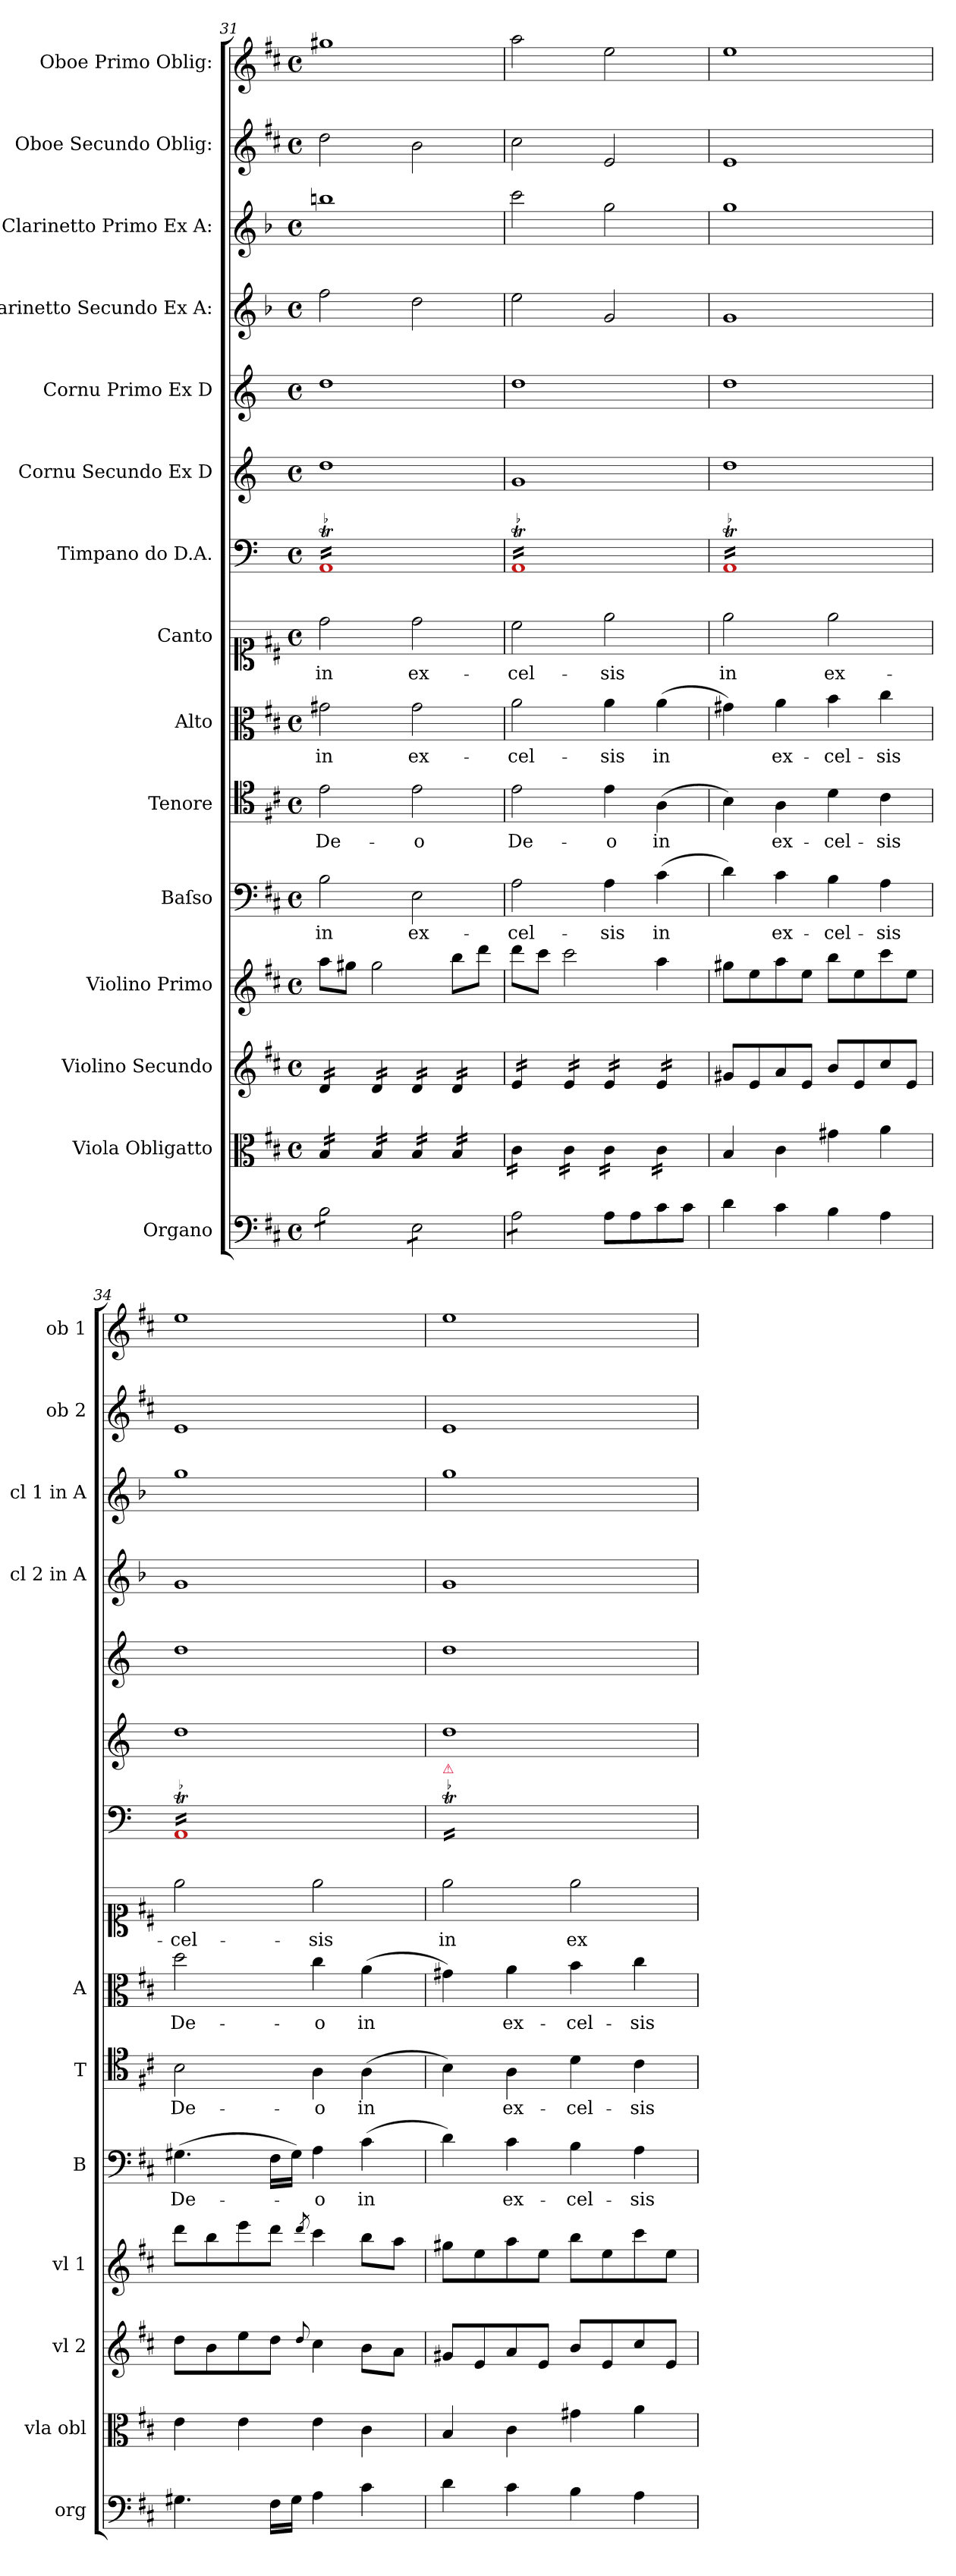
**kern	**kern	**kern	**kern	**kern	**text	**kern	**text	**kern	**text	**kern	**text	**kern	**kern	**kern	**kern	**kern	**kern	**kern
*part15	*part14	*part13	*part12	*part11	*part11	*part10	*part10	*part9	*part9	*part8	*part8	*part7	*part6	*part5	*part4	*part3	*part2	*part1
*staff15	*staff14	*staff13	*staff12	*staff11	*staff11	*staff10	*staff10	*staff9	*staff9	*staff8	*staff8	*staff7	*staff6	*staff5	*staff4	*staff3	*staff2	*staff1
*I"Organo	*I"Viola Obligatto	*I"Violino Secundo	*I"Violino Primo	*I"Baſso	*	*I"Tenore	*	*I"Alto	*	*I"Canto	*	*I"Timpano do D.A.	*I"Cornu Secundo Ex D	*I"Cornu Primo Ex D	*I"Clarinetto Secundo Ex A:	*I"Clarinetto Primo Ex A:	*I"Oboe Secundo Oblig:	*I"Oboe Primo Oblig:
*I'org	*I'vla obl	*I'vl 2	*I'vl 1	*I'B	*	*I'T	*	*I'A	*	*	*	*	*	*	*I'cl 2 in A	*I'cl 1 in A	*I'ob 2	*I'ob 1
*clefF4	*clefC3	*clefG2	*clefG2	*clefF4	*	*clefC4	*	*clefC3	*	*clefC1	*	*clefF4	*clefG2	*clefG2	*clefG2	*clefG2	*clefG2	*clefG2
*	*	*	*	*	*	*	*	*	*	*	*	*	*ITrd6c10	*ITrd6c10	*ITrd2c3	*ITrd2c3	*	*
*k[f#c#]	*k[f#c#]	*k[f#c#]	*k[f#c#]	*k[f#c#]	*	*k[f#c#]	*	*k[f#c#]	*	*k[f#c#]	*	*k[]	*k[f#c#]	*k[f#c#]	*k[f#c#]	*k[f#c#]	*k[f#c#]	*k[f#c#]
*D:	*D:	*D:	*D:	*D:	*	*D:	*	*D:	*	*D:	*	*	*D:	*D:	*D:	*D:	*D:	*D:
*M4/4	*M4/4	*M4/4	*M4/4	*M4/4	*	*M4/4	*	*M4/4	*	*M4/4	*	*M4/4	*M4/4	*M4/4	*M4/4	*M4/4	*M4/4	*M4/4
*met(c)	*met(c)	*met(c)	*met(c)	*met(c)	*	*met(c)	*	*met(c)	*	*met(c)	*	*met(c)	*met(c)	*met(c)	*met(c)	*met(c)	*met(c)	*met(c)
=31	=31	=31	=31	=31	=31	=31	=31	=31	=31	=31	=31	=31	=31	=31	=31	=31	=31	=31
*tremolo	*	*	*	*	*	*	*	*	*	*	*	*	*	*	*	*	*	*
*	*tremolo	*	*	*	*	*	*	*	*	*	*	*	*	*	*	*	*	*
*	*	*tremolo	*	*	*	*	*	*	*	*	*	*	*	*	*	*	*	*
*	*	*	*	*	*	*	*	*	*	*	*	*tremolo	*	*	*	*	*	*
8B\L	16B/LL	16d/LL	8aa\L	2B\	in	2e\	De-	2g#X\	in	2dd\	in	16Rft/LL	1e	1e	2dd\	1gg#X	2dd\	1gg#X
.	16B/	16d/	.	.	.	.	.	.	.	.	.	16Rft/	.	.	.	.	.	.
8B\	16B/	16d/	8gg#X\J	.	.	.	.	.	.	.	.	16Rft/	.	.	.	.	.	.
.	16B/JJ	16d/JJ	.	.	.	.	.	.	.	.	.	16Rft/	.	.	.	.	.	.
8B\	16B/LL	16d/LL	2gg#\	.	.	.	.	.	.	.	.	16Rft/	.	.	.	.	.	.
.	16B/	16d/	.	.	.	.	.	.	.	.	.	16Rft/	.	.	.	.	.	.
8B\J	16B/	16d/	.	.	.	.	.	.	.	.	.	16Rft/	.	.	.	.	.	.
.	16B/JJ	16d/JJ	.	.	.	.	.	.	.	.	.	16Rft/	.	.	.	.	.	.
8E\L	16B/LL	16d/LL	.	2E\	ex-	2e\	-o	2g#\	ex-	2dd\	ex-	16Rft/	.	.	2b\	.	2b\	.
.	16B/	16d/	.	.	.	.	.	.	.	.	.	16Rft/	.	.	.	.	.	.
8E\	16B/	16d/	.	.	.	.	.	.	.	.	.	16Rft/	.	.	.	.	.	.
.	16B/JJ	16d/JJ	.	.	.	.	.	.	.	.	.	16Rft/	.	.	.	.	.	.
8E\	16B/LL	16d/LL	8bb\L	.	.	.	.	.	.	.	.	16Rft/	.	.	.	.	.	.
.	16B/	16d/	.	.	.	.	.	.	.	.	.	16Rft/	.	.	.	.	.	.
8E\J	16B/	16d/	8ddd\J	.	.	.	.	.	.	.	.	16Rft/	.	.	.	.	.	.
.	16B/JJ	16d/JJ	.	.	.	.	.	.	.	.	.	16Rft/JJ	.	.	.	.	.	.
=32	=32	=32	=32	=32	=32	=32	=32	=32	=32	=32	=32	=32	=32	=32	=32	=32	=32	=32
!	!	!	!	!	!	!	!LO:LY:i	!	!	!	!	!	!	!	!	!	!	!
8A\L	16c#\LL	16e/LL	8ddd\L	2A\	-cel-	2e\	De-	2a\	-cel-	2cc#\	-cel-	16Rft/LL	1A	1e	2cc#\	2aa\	2cc#\	2aa\
.	16c#\	16e/	.	.	.	.	.	.	.	.	.	16Rft/	.	.	.	.	.	.
8A\	16c#\	16e/	8ccc#\J	.	.	.	.	.	.	.	.	16Rft/	.	.	.	.	.	.
.	16c#\JJ	16e/JJ	.	.	.	.	.	.	.	.	.	16Rft/	.	.	.	.	.	.
8A\	16c#\LL	16e/LL	2ccc#\	.	.	.	.	.	.	.	.	16Rft/	.	.	.	.	.	.
.	16c#\	16e/	.	.	.	.	.	.	.	.	.	16Rft/	.	.	.	.	.	.
8A\J	16c#\	16e/	.	.	.	.	.	.	.	.	.	16Rft/	.	.	.	.	.	.
*Xtremolo	*	*	*	*	*	*	*	*	*	*	*	*	*	*	*	*	*	*
.	16c#\JJ	16e/JJ	.	.	.	.	.	.	.	.	.	16Rft/	.	.	.	.	.	.
!	!	!	!	!	!	!	!LO:LY:i	!	!	!	!	!	!	!	!	!	!	!
8A\L	16c#\LL	16e/LL	.	4A\	-sis	4e\	-o	4a\	-sis	2ee\	-sis	16Rft/	.	.	2e/	2ee\	2e/	2ee\
.	16c#\	16e/	.	.	.	.	.	.	.	.	.	16Rft/	.	.	.	.	.	.
8A\	16c#\	16e/	.	.	.	.	.	.	.	.	.	16Rft/	.	.	.	.	.	.
.	16c#\JJ	16e/JJ	.	.	.	.	.	.	.	.	.	16Rft/	.	.	.	.	.	.
8c#\	16c#\LL	16e/LL	4aa\	(4c#\	in	(4A\	in	(4a\	in	.	.	16Rft/	.	.	.	.	.	.
.	16c#\	16e/	.	.	.	.	.	.	.	.	.	16Rft/	.	.	.	.	.	.
8c#\J	16c#\	16e/	.	.	.	.	.	.	.	.	.	16Rft/	.	.	.	.	.	.
.	16c#\JJ	16e/JJ	.	.	.	.	.	.	.	.	.	16Rft/JJ	.	.	.	.	.	.
*	*	*Xtremolo	*	*	*	*	*	*	*	*	*	*	*	*	*	*	*	*
*	*Xtremolo	*	*	*	*	*	*	*	*	*	*	*	*	*	*	*	*	*
=33	=33	=33	=33	=33	=33	=33	=33	=33	=33	=33	=33	=33	=33	=33	=33	=33	=33	=33
!	!	!	!	!	!	!	!	!	!	!	!LO:LY:i	!	!	!	!	!	!	!
4d\	4B/	8g#X/L	8gg#X\L	4d\)	.	4B\)	.	4g#X\)	.	2ee\	in	16Rft/LL	1e	1e	1e	1ee	1e	1ee
.	.	.	.	.	.	.	.	.	.	.	.	16Rft/	.	.	.	.	.	.
.	.	8e/	8ee\	.	.	.	.	.	.	.	.	16Rft/	.	.	.	.	.	.
.	.	.	.	.	.	.	.	.	.	.	.	16Rft/	.	.	.	.	.	.
4c#\	4c#\	8a/	8aa\	4c#\	ex-	4A\	ex-	4a\	ex-	.	.	16Rft/	.	.	.	.	.	.
.	.	.	.	.	.	.	.	.	.	.	.	16Rft/	.	.	.	.	.	.
.	.	8e/J	8ee\J	.	.	.	.	.	.	.	.	16Rft/	.	.	.	.	.	.
.	.	.	.	.	.	.	.	.	.	.	.	16Rft/	.	.	.	.	.	.
!	!	!	!	!	!	!	!	!	!	!	!LO:LY:i	!	!	!	!	!	!	!
4B\	4g#X\	8b/L	8bb\L	4B\	-cel-	4d\	-cel-	4b\	-cel-	2ee\	ex-	16Rft/	.	.	.	.	.	.
.	.	.	.	.	.	.	.	.	.	.	.	16Rft/	.	.	.	.	.	.
.	.	8e/	8ee\	.	.	.	.	.	.	.	.	16Rft/	.	.	.	.	.	.
.	.	.	.	.	.	.	.	.	.	.	.	16Rft/	.	.	.	.	.	.
4A\	4a\	8cc#/	8ccc#\	4A\	-sis	4c#\	-sis	4cc#\	-sis	.	.	16Rft/	.	.	.	.	.	.
.	.	.	.	.	.	.	.	.	.	.	.	16Rft/	.	.	.	.	.	.
.	.	8e/J	8ee\J	.	.	.	.	.	.	.	.	16Rft/	.	.	.	.	.	.
.	.	.	.	.	.	.	.	.	.	.	.	16Rft/JJ	.	.	.	.	.	.
=34	=34	=34	=34	=34	=34	=34	=34	=34	=34	=34	=34	=34	=34	=34	=34	=34	=34	=34
!	!	!	!	!	!	!	!	!	!	!	!LO:LY:i	!	!	!	!	!	!	!
4.G#X\	4e\	8dd\L	8ddd\L	(4.G#X\	De-	2B\	De-	2dd\	De-	2ee\	-cel-	16Rft/LL	1e	1e	1e	1ee	1e	1ee
.	.	.	.	.	.	.	.	.	.	.	.	16Rft/	.	.	.	.	.	.
.	.	8b\	8bb\	.	.	.	.	.	.	.	.	16Rft/	.	.	.	.	.	.
.	.	.	.	.	.	.	.	.	.	.	.	16Rft/	.	.	.	.	.	.
.	4e\	8ee\	8eee\	.	.	.	.	.	.	.	.	16Rft/	.	.	.	.	.	.
.	.	.	.	.	.	.	.	.	.	.	.	16Rft/	.	.	.	.	.	.
16F#\LL	.	8dd\J	8ddd\J	16F#\LL	.	.	.	.	.	.	.	16Rft/	.	.	.	.	.	.
16G#\JJ	.	.	.	16G#\JJ)	.	.	.	.	.	.	.	16Rft/	.	.	.	.	.	.
.	.	8qqdd/	8qddd/	.	.	.	.	.	.	.	.	.	.	.	.	.	.	.
!	!	!	!	!	!	!	!	!	!	!	!LO:LY:i	!	!	!	!	!	!	!
4A\	4e\	4cc#\	4ccc#\	4A\	-o	4A\	-o	4cc#\	-o	2ee\	-sis	16Rft/	.	.	.	.	.	.
.	.	.	.	.	.	.	.	.	.	.	.	16Rft/	.	.	.	.	.	.
.	.	.	.	.	.	.	.	.	.	.	.	16Rft/	.	.	.	.	.	.
.	.	.	.	.	.	.	.	.	.	.	.	16Rft/	.	.	.	.	.	.
4c#\	4c#\	8b\L	8bb\L	(4c#\	in	(4A\	in	(4a\	in	.	.	16Rft/	.	.	.	.	.	.
.	.	.	.	.	.	.	.	.	.	.	.	16Rft/	.	.	.	.	.	.
.	.	8a\J	8aa\J	.	.	.	.	.	.	.	.	16Rft/	.	.	.	.	.	.
.	.	.	.	.	.	.	.	.	.	.	.	16Rft/JJ	.	.	.	.	.	.
=35	=35	=35	=35	=35	=35	=35	=35	=35	=35	=35	=35	=35	=35	=35	=35	=35	=35	=35
!	!	!	!	!	!	!	!	!	!	!	!	!LO:TX:a:color=crimson:t=⚠	!	!	!	!	!	!
!	!	!	!	!	!	!	!	!	!	!	!LO:LY:i	!	!	!	!	!	!	!
4d\	4B/	8g#X/L	8gg#X\L	4d\)	.	4B\)	.	4g#X\)	.	2ee\	in	16Rft/yyLL	1e	1e	1e	1ee	1e	1ee
.	.	.	.	.	.	.	.	.	.	.	.	16Rft/yy	.	.	.	.	.	.
.	.	8e/	8ee\	.	.	.	.	.	.	.	.	16Rft/yy	.	.	.	.	.	.
.	.	.	.	.	.	.	.	.	.	.	.	16Rft/yy	.	.	.	.	.	.
4c#\	4c#\	8a/	8aa\	4c#\	ex-	4A\	ex-	4a\	ex-	.	.	16Rft/yy	.	.	.	.	.	.
.	.	.	.	.	.	.	.	.	.	.	.	16Rft/yy	.	.	.	.	.	.
.	.	8e/J	8ee\J	.	.	.	.	.	.	.	.	16Rft/yy	.	.	.	.	.	.
.	.	.	.	.	.	.	.	.	.	.	.	16Rft/yy	.	.	.	.	.	.
!	!	!	!	!	!	!	!	!	!	!	!LO:LY:i	!	!	!	!	!	!	!
4B\	4g#X\	8b/L	8bb\L	4B\	-cel-	4d\	-cel-	4b\	-cel-	2ee\	ex-	16Rft/yy	.	.	.	.	.	.
.	.	.	.	.	.	.	.	.	.	.	.	16Rft/yy	.	.	.	.	.	.
.	.	8e/	8ee\	.	.	.	.	.	.	.	.	16Rft/yy	.	.	.	.	.	.
.	.	.	.	.	.	.	.	.	.	.	.	16Rft/yy	.	.	.	.	.	.
4A\	4a\	8cc#/	8ccc#\	4A\	-sis	4c#\	-sis	4cc#\	-sis	.	.	16Rft/yy	.	.	.	.	.	.
.	.	.	.	.	.	.	.	.	.	.	.	16Rft/yy	.	.	.	.	.	.
.	.	8e/J	8ee\J	.	.	.	.	.	.	.	.	16Rft/yy	.	.	.	.	.	.
.	.	.	.	.	.	.	.	.	.	.	.	16Rft/yyJJ	.	.	.	.	.	.
*	*	*	*	*	*	*	*	*	*	*	*	*Xtremolo	*	*	*	*	*	*
=	=	=	=	=	=	=	=	=	=	=	=	=	=	=	=	=	=	=
*-	*-	*-	*-	*-	*-	*-	*-	*-	*-	*-	*-	*-	*-	*-	*-	*-	*-	*-
